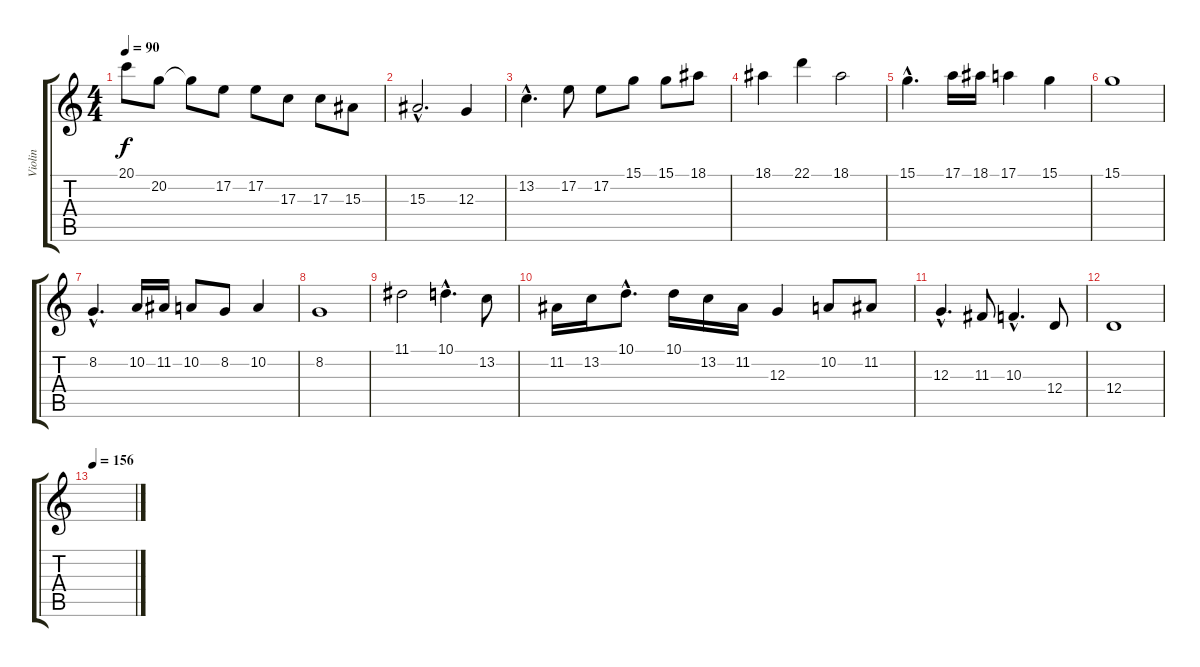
\track ("Violin" "Violin") {instrument viola}
\staff {score tabs}
\tuning (E4 B3 G3 D3 A2 E2) {hide}
\ts (4 4)
\tempo 90
\clef g2
\ks c
20.1.8{dy f} 20.2.8 20.2{t}.8 17.2.8 17.2.8 17.3.8 17.3.8 15.3.8 |
15.3{hac}.2{d} 12.3.4 |
13.2{hac}.4{d} 17.2.8 17.2.8 15.1.8 15.1.8 18.1.8 |
18.1.4 22.1.4 18.1.2 |
15.1{hac}.4{d} 17.1.16 18.1.16 17.1.4 15.1.4 |
15.1.1 |
8.2{hac}.4{d} 10.2.16 11.2.16 10.2.8 8.2.8 10.2.4 |
8.2.1 |
11.1.2 10.1{hac}.4{d} 13.2.8 |
11.2.16 13.2.16 10.1{hac}.8{d} 10.1.16 13.2.16 11.2.16 12.3.4 10.2.8 11.2.8 |
12.3{hac}.4{d} 11.3.8 10.3{hac}.4{d} 12.4.8 |
12.4.1 |
\tempo 156
